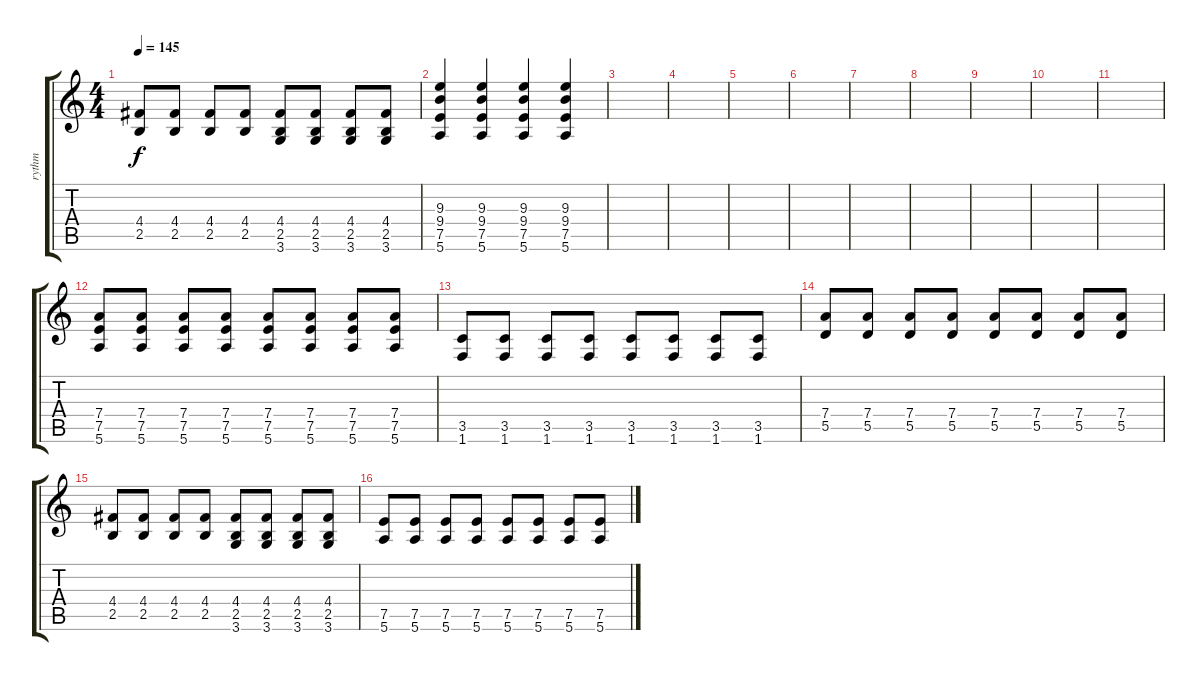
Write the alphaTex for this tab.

\track ("rythm" "rythm") {instrument overdrivenguitar}
\staff {score tabs}
\tuning (E4 B3 G3 D3 A2 E2) {hide}
\ts (4 4)
\tempo 145
\clef g2
\ks c
(4.4 2.5).8{dy f} (4.4 2.5).8 (4.4 2.5).8 (4.4 2.5).8 (4.4 2.5 3.6).8 (4.4 2.5 3.6).8 (4.4 2.5 3.6).8 (4.4 2.5 3.6).8 |
(9.3 9.4 7.5 5.6).4 (9.3 9.4 7.5 5.6).4 (9.3 9.4 7.5 5.6).4 (9.3 9.4 7.5 5.6).4 |
|
|
|
|
|
|
|
|
|
(7.4 7.5 5.6).8 (7.4 7.5 5.6).8 (7.4 7.5 5.6).8 (7.4 7.5 5.6).8 (7.4 7.5 5.6).8 (7.4 7.5 5.6).8 (7.4 7.5 5.6).8 (7.4 7.5 5.6).8 |
(3.5 1.6).8 (3.5 1.6).8 (3.5 1.6).8 (3.5 1.6).8 (3.5 1.6).8 (3.5 1.6).8 (3.5 1.6).8 (3.5 1.6).8 |
(7.4 5.5).8 (7.4 5.5).8 (7.4 5.5).8 (7.4 5.5).8 (7.4 5.5).8 (7.4 5.5).8 (7.4 5.5).8 (7.4 5.5).8 |
(4.4 2.5).8 (4.4 2.5).8 (4.4 2.5).8 (4.4 2.5).8 (4.4 2.5 3.6).8 (4.4 2.5 3.6).8 (4.4 2.5 3.6).8 (4.4 2.5 3.6).8 |
(7.5 5.6).8 (7.5 5.6).8 (7.5 5.6).8 (7.5 5.6).8 (7.5 5.6).8 (7.5 5.6).8 (7.5 5.6).8 (7.5 5.6).8
